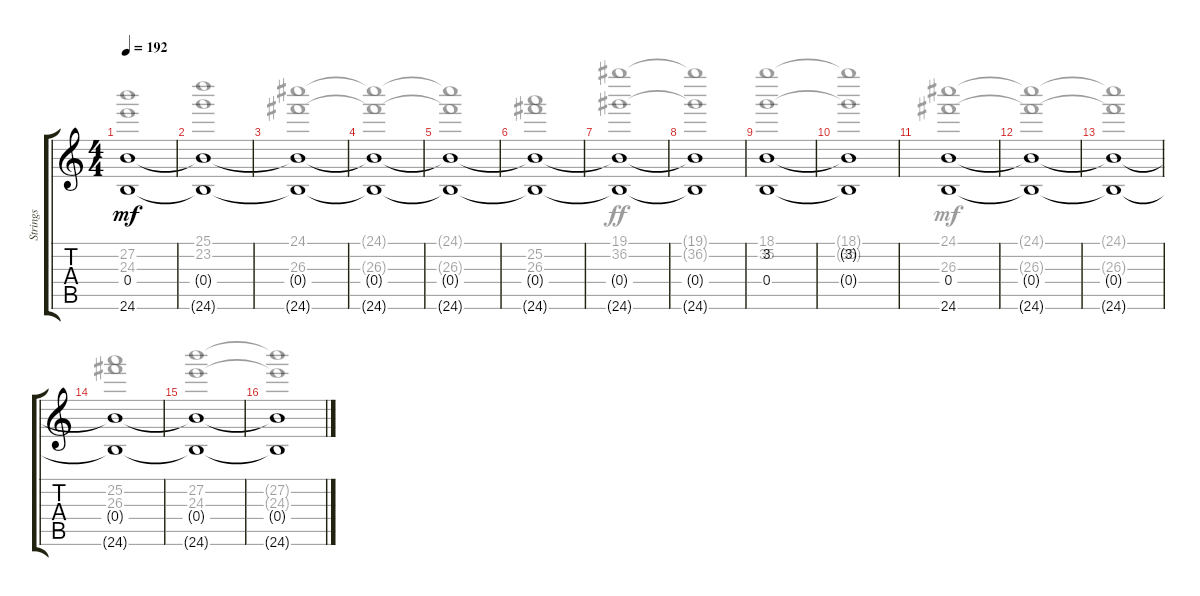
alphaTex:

\track ("Strings" "Strings") {instrument electricguitarclean}
\staff {score tabs}
\tuning (Db4 Ab3 E3 B2 Gb2 B1) {hide}
\voice
\ts (4 4)
\tempo 192
\clef g2
\ks aminor
(0.4{t} 24.6{t}).1{dy mf} |
(0.4{t} 24.6{t}).1 |
(0.4{t} 24.6{t}).1 |
(0.4{t} 24.6{t}).1 |
(0.4{t} 24.6{t}).1 |
(0.4{t} 24.6{t}).1 |
(0.4{t} 24.6{t}).1 |
(0.4{t} 24.6{t}).1 |
(3.2 0.4).1 |
(3.2{t} 0.4{t}).1 |
(0.4 24.6).1 |
(0.4{t} 24.6{t}).1 |
(0.4{t} 24.6{t}).1 |
(0.4{t} 24.6{t}).1 |
(0.4{t} 24.6{t}).1 |
(0.4{t} 24.6{t}).1
\voice
\clef g2
\ottava regular
\simile none
\ks aminor
(27.2{t} 24.3{t}).1{dy mf} |
(25.1 23.2).1 |
(24.1 26.3).1 |
(24.1{t} 26.3{t}).1 |
(24.1{t} 26.3{t}).1 |
(25.2 26.3).1 |
(19.1 36.2).1{dy ff} |
(19.1{t} 36.2{t}).1 |
(18.1 35.2).1 |
(18.1{t} 35.2{t}).1 |
(24.1 26.3).1{dy mf} |
(24.1{t} 26.3{t}).1 |
(24.1{t} 26.3{t}).1 |
(25.2 26.3).1 |
(27.2 24.3).1 |
(27.2{t} 24.3{t}).1
